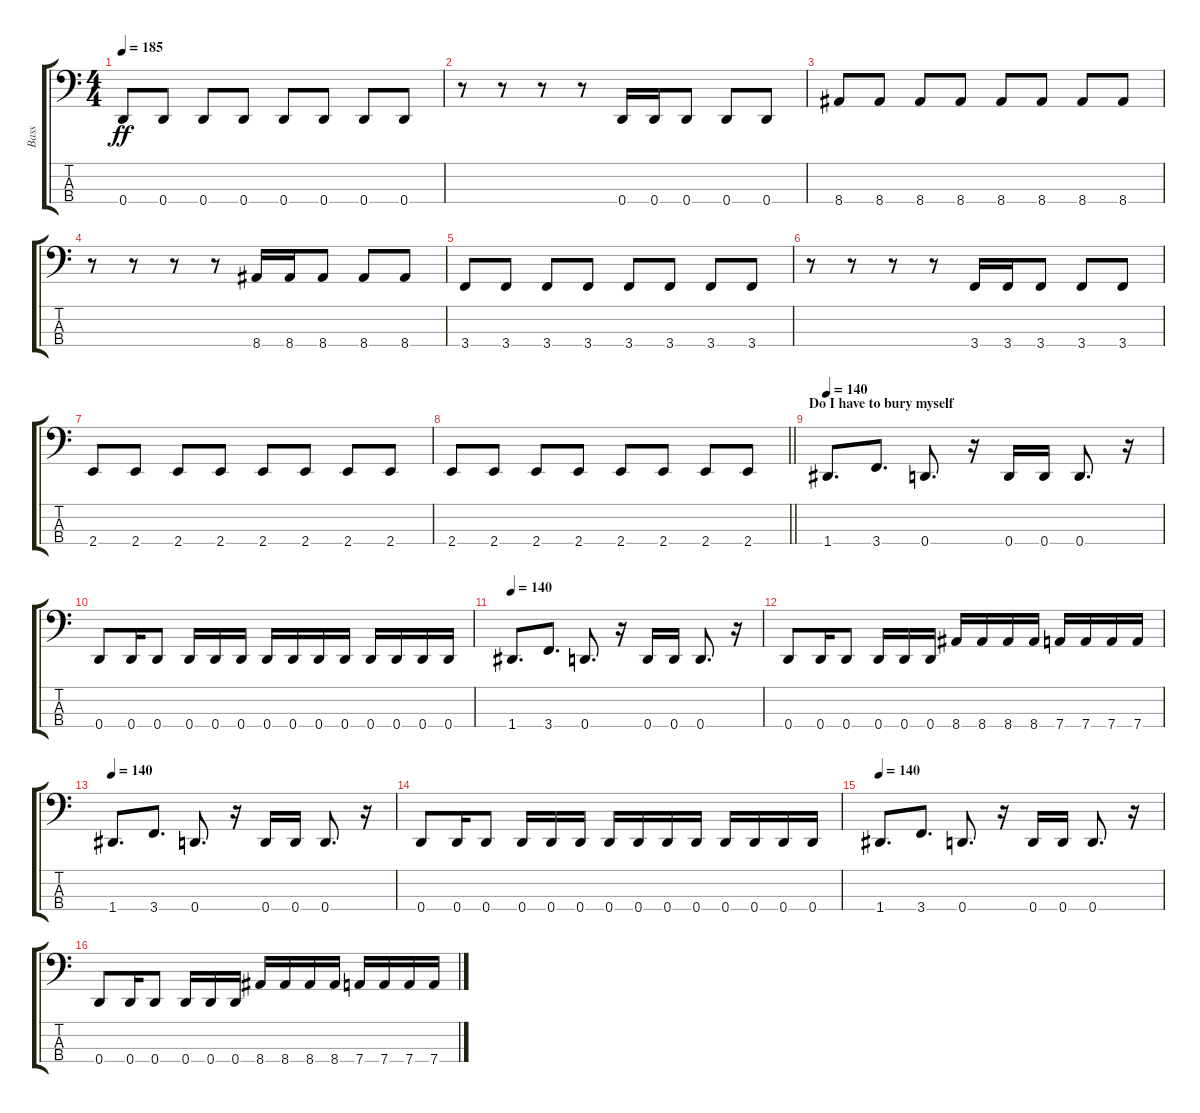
\track ("Bass" "Bass") {instrument electricbassfinger}
\staff {score tabs}
\tuning (G2 D2 A1 D1) {hide}
\ts (4 4)
\tempo 185
\clef f4
\ks c
0.4.8{dy ff} 0.4.8 0.4.8 0.4.8 0.4.8 0.4.8 0.4.8 0.4.8 |
r.8 r.8 r.8 r.8 0.4.16 0.4.16 0.4.8 0.4.8 0.4.8 |
8.4.8 8.4.8 8.4.8 8.4.8 8.4.8 8.4.8 8.4.8 8.4.8 |
r.8 r.8 r.8 r.8 8.4.16 8.4.16 8.4.8 8.4.8 8.4.8 |
3.4.8 3.4.8 3.4.8 3.4.8 3.4.8 3.4.8 3.4.8 3.4.8 |
r.8 r.8 r.8 r.8 3.4.16 3.4.16 3.4.8 3.4.8 3.4.8 |
2.4.8 2.4.8 2.4.8 2.4.8 2.4.8 2.4.8 2.4.8 2.4.8 |
\barLineRight lightlight
2.4.8 2.4.8 2.4.8 2.4.8 2.4.8 2.4.8 2.4.8 2.4.8 |
\section ("" "Do I have to bury myself")
\tempo 140
1.4.8{d} 3.4.8{d} 0.4.8{d} r.16 0.4.16 0.4.16 0.4.8{d} r.16 |
0.4.8 0.4.16 0.4.8 0.4.16 0.4.16 0.4.16 0.4.16 0.4.16 0.4.16 0.4.16 0.4.16 0.4.16 0.4.16 0.4.16 |
\tempo 140
1.4.8{d} 3.4.8{d} 0.4.8{d} r.16 0.4.16 0.4.16 0.4.8{d} r.16 |
0.4.8 0.4.16 0.4.8 0.4.16 0.4.16 0.4.16 8.4.16 8.4.16 8.4.16 8.4.16 7.4.16 7.4.16 7.4.16 7.4.16 |
\tempo 140
1.4.8{d} 3.4.8{d} 0.4.8{d} r.16 0.4.16 0.4.16 0.4.8{d} r.16 |
0.4.8 0.4.16 0.4.8 0.4.16 0.4.16 0.4.16 0.4.16 0.4.16 0.4.16 0.4.16 0.4.16 0.4.16 0.4.16 0.4.16 |
\tempo 140
1.4.8{d} 3.4.8{d} 0.4.8{d} r.16 0.4.16 0.4.16 0.4.8{d} r.16 |
0.4.8 0.4.16 0.4.8 0.4.16 0.4.16 0.4.16 8.4.16 8.4.16 8.4.16 8.4.16 7.4.16 7.4.16 7.4.16 7.4.16
